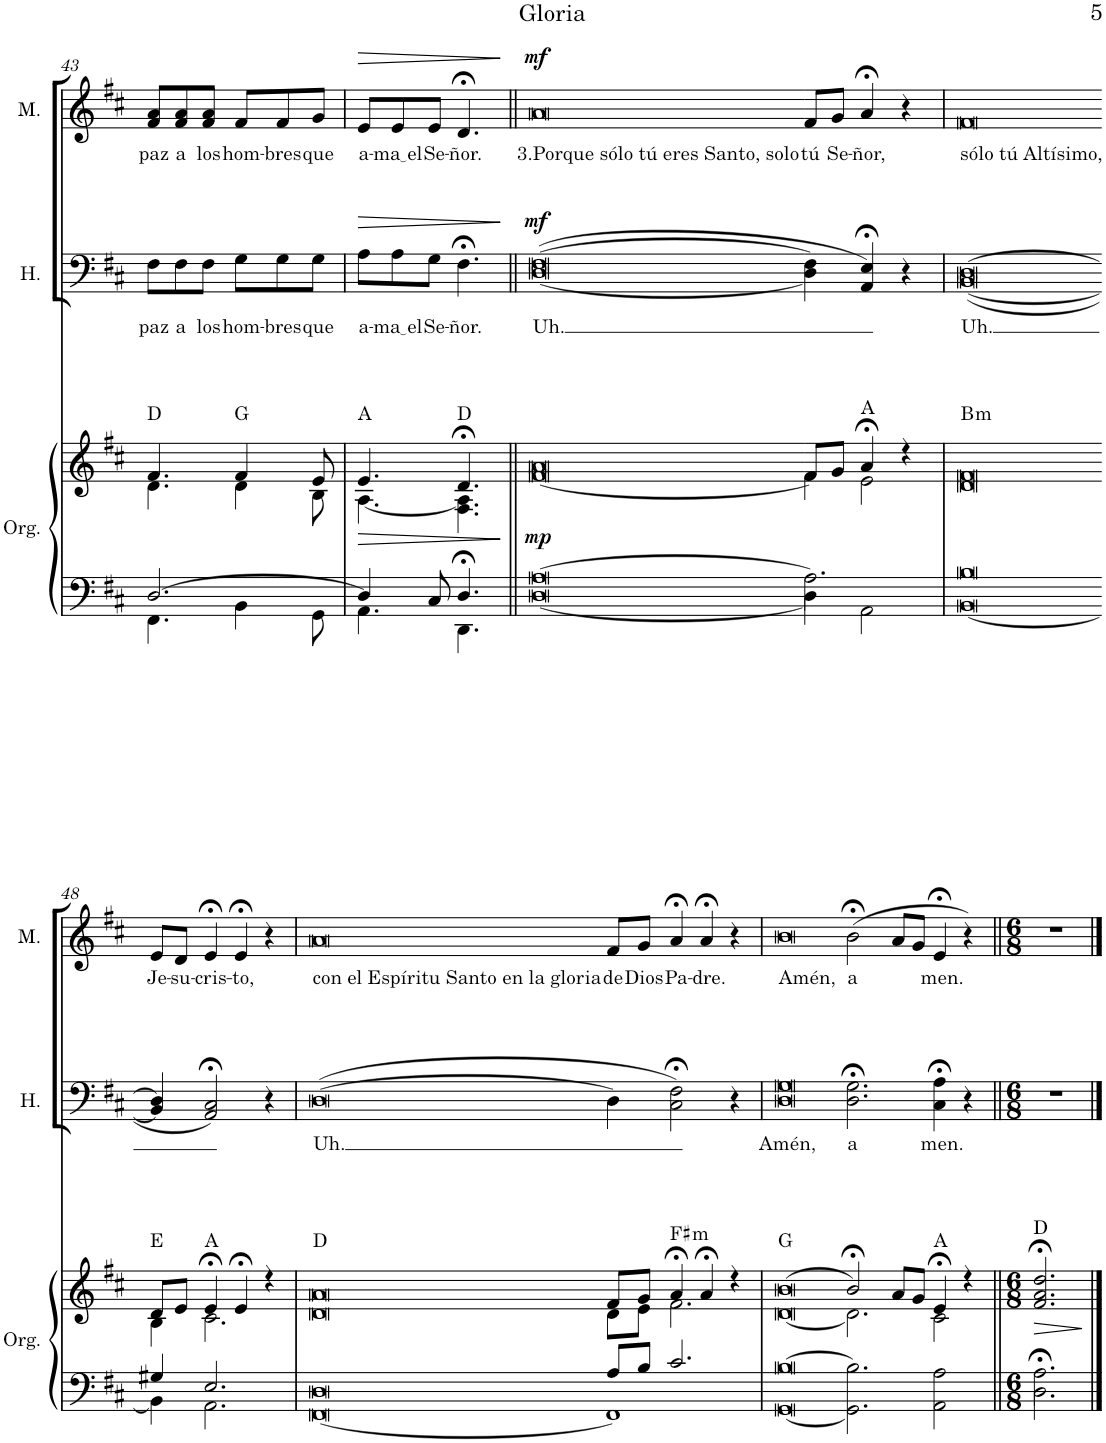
**kern	**kern	**dynam	**harte	**kern	**text	**dynam	**kern	**text	**dynam
*part3	*part3	*part3	*part3	*part2	*part2	*part2	*part1	*part1	*part1
*staff4	*staff3	*staff3/4	*	*staff2	*staff2	*staff2	*staff1	*staff1	*staff1
*I"Órgano	*	*	*	*I"Hombres	*	*	*I"Mujeres	*	*
*	*	*	*	*I'H.	*	*	*I'M.	*	*
!!LO:PB:g=z
*clefF4	*clefG2	*	*	*clefF4	*	*	*clefG2	*	*
*k[f#c#]	*k[f#c#]	*	*	*k[f#c#]	*	*	*k[f#c#]	*	*
*M6/8	*M6/8	*	*	*M6/8	*	*	*M6/8	*	*
=43	=43	=43	=43	=43	=43	=43	=43	=43	=43
*^	*^	*	*	*	*	*	*	*	*
!	!	!	!	!	!	!	!LO:LY:b	!	!	!LO:LY:b	!
[>2.D/	4.FF#\	4.f#/	4.d\	.	D:maj	8F#\L	paz	.	8f#/ 8a/L	paz	.
!	!	!	!	!	!	!	!LO:LY:b	!	!	!LO:LY:b	!
.	.	.	.	.	.	8F#\	a	.	8f#/ 8a/	a	.
!	!	!	!	!	!	!	!LO:LY:b	!	!	!LO:LY:b	!
.	.	.	.	.	.	8F#\J	los	.	8f#/ 8a/J	los	.
!	!	!	!	!	!	!	!LO:LY:b	!	!	!LO:LY:b	!
.	4BB\	4f#/	4d\	.	G:maj	8G\L	hom-	.	8f#/L	hom-	.
!	!	!	!	!	!	!	!LO:LY:b	!	!	!LO:LY:b	!
.	.	.	.	.	.	8G\	-bres	.	8f#/	-bres	.
!	!	!	!	!	!	!	!LO:LY:b	!	!	!LO:LY:b	!
.	8GG\	8e/	8B\	.	.	8G\J	que	.	8g/J	que	.
=44	=44	=44	=44	=44	=44	=44	=44	=44	=44	=44	=44
!	!	!	!	!LO:HP:b	!	!	!LO:LY:b	!LO:HP:b	!	!LO:LY:b	!LO:HP:b
4D/]	4.AA\	4.e/	[4.A\	>	A:maj	8A\L	a-	>	8e/L	a-	>
!	!	!	!	!	!	!	!LO:LY:b	!	!	!LO:LY:b	!
.	.	.	.	.	.	8A\	ma el	.	8e/	ma el	.
!	!	!	!	!	!	!	!LO:LY:b	!	!	!LO:LY:b	!
8C#/	.	.	.	.	.	8G\J	Se-	.	8e/J	Se-	.
!	!	!	!	!	!	!	!LO:LY:b	!	!	!LO:LY:b	!
4.D;</	4.DD\	4.d;</	4.F#\ 4.A\]	.	D:maj	4.F#;<\	-ñor.	.	4.d;</	-ñor.	.
*v	*v	*	*	*	*	*	*	*	*	*	*
*	*v	*v	*	*	*	*	*	*	*	*
.	.	]	.	.	.	]	.	.	]
=45||	=45||	=45||	=45||	=45||	=45||	=45||	=45||	=45||	=45||
*M4/4	*M4/4	*	*	*M4/4	*	*	*M4/4	*	*
!	!	!LO:DY:b	!	!	!LO:LY:b	!LO:DY:a	!	!LO:LY:b	!LO:DY:a
[1D [>1A	[<1f# 1a	mp	.	([1D [1F#	Uh.	mf	1a	3.Porque sólo tú eres Santo, solo	mf
=46-	=46-	=46-	=46-	=46-	=46-	=46-	=46-	=46-	=46-
*M6/8	*M6/8	*	*	*M6/8	*	*	*M6/8	*	*
*^	*^	*	*	*	*	*	*	*	*
!	!	!	!	!	!	!	!	!	!	!LO:LY:b	!
2.A\]	4D\]	8f#/L]	4f#\	.	.	4D\] 4F#\]	.	.	8f#/L	tú	.
!	!	!	!	!	!	!	!	!	!	!LO:LY:b	!
.	.	8g/J	.	.	.	.	.	.	8g/J	Se-	.
!	!	!	!	!	!	!	!	!	!	!LO:LY:b	!
.	2AA\	4a;</	2e\	.	A:maj	4AA/;< 4E/;<)	.	.	4a;</	-ñor,	.
.	.	4r	.	.	.	4r	.	.	4r	.	.
*v	*v	*	*	*	*	*	*	*	*	*	*
*	*v	*v	*	*	*	*	*	*	*	*
=47	=47	=47	=47	=47	=47	=47	=47	=47	=47
*M4/4	*M4/4	*	*	*M4/4	*	*	*M4/4	*	*
!	!	!	!LO:H:kt=m	!	!LO:LY:b	!	!	!LO:LY:b	!
[1BB 1B	1d 1f#	.	B:min	([1BB [1D	Uh.	.	1f#	sólo tú Altísimo,	.
!!LO:LB:g=z
=48-	=48-	=48-	=48-	=48-	=48-	=48-	=48-	=48-	=48-
*^	*^	*	*	*	*	*	*	*	*
!	!	!	!	!	!	!	!	!	!	!LO:LY:b	!
4G#X/	4BB\]	8d/L	4B\	.	E:maj	4BB/] 4D/]	.	.	8e/L	Je-	.
!	!	!	!	!	!	!	!	!	!	!LO:LY:b	!
.	.	8e/J	.	.	.	.	.	.	8d/J	-su-	.
!	!	!	!	!	!	!	!	!	!	!LO:LY:b	!
2.E/	2.AA\	4e;</	2.c#\	.	A:maj	2AA/;< 2C#/;<)	.	.	4e;</	-cris-	.
!	!	!	!	!	!	!	!	!	!	!LO:LY:b	!
.	.	4e;</	.	.	.	.	.	.	4e;</	-to,	.
.	.	4r	.	.	.	4r	.	.	4r	.	.
*v	*v	*	*	*	*	*	*	*	*	*	*
*	*v	*v	*	*	*	*	*	*	*	*
=49	=49	=49	=49	=49	=49	=49	=49	=49	=49
!	!	!	!	!	!LO:LY:b	!	!	!LO:LY:b	!
[1FF# 1D	1d 1a	.	D:maj	([1D	Uh.	.	1a	con el Espíritu Santo en la gloria	.
=50-	=50-	=50-	=50-	=50-	=50-	=50-	=50-	=50-	=50-
*^	*^	*	*	*	*	*	*	*	*
!	!	!	!	!	!	!	!	!	!	!LO:LY:b	!
8A/L	1FF#]	8f#/L	8d\L	.	.	4D\]	.	.	8f#/L	de	.
!	!	!	!	!	!	!	!	!	!	!LO:LY:b	!
8B/J	.	8g/J	8e\J	.	.	.	.	.	8g/J	Dios	.
!	!	!	!	!	!LO:H:kt=m	!	!	!	!	!LO:LY:b	!
2.c#/	.	4a;</	2.f#\	.	F#:min	2C#\;< 2F#\;<)	.	.	4a;</	Pa-	.
!	!	!	!	!	!	!	!	!	!	!LO:LY:b	!
.	.	4a;</	.	.	.	.	.	.	4a;</	-dre.	.
.	.	4r	.	.	.	4r	.	.	4r	.	.
*v	*v	*	*	*	*	*	*	*	*	*	*
*	*v	*v	*	*	*	*	*	*	*	*
=51	=51	=51	=51	=51	=51	=51	=51	=51	=51
!	!	!	!	!	!LO:LY:b	!	!	!LO:LY:b	!
[1GG [1B	[1d [1b	.	G:maj	1D 1G	Amén,	.	1b	Amén,	.
=52-	=52-	=52-	=52-	=52-	=52-	=52-	=52-	=52-	=52-
*M5/4	*M5/4	*	*	*M5/4	*	*	*M5/4	*	*
*	*^	*	*	*	*	*	*	*	*
!	!	!	!	!	!	!LO:LY:b	!	!	!LO:LY:b	!
2.GG\] 2.B\]	2b;</]	2.d\]	.	.	2.D\;< 2.G\;<	a	.	(2b;<\	a	.
.	8a/L	.	.	.	.	.	.	8a/L	.	.
.	8g/J	.	.	.	.	.	.	8g/J	.	.
!	!	!	!	!	!	!LO:LY:b	!	!	!LO:LY:b	!
2AA\ 2A\	4e;</	2c#\	.	A:maj	4C#\;< 4A\;<	-men.	.	4e;</	-men.	.
.	4r	.	.	.	4r	.	.	4r)	.	.
*	*v	*v	*	*	*	*	*	*	*	*
=53||	=53||	=53||	=53||	=53||	=53||	=53||	=53||	=53||	=53||
*M6/8	*M6/8	*	*	*M6/8	*	*	*M6/8	*	*
*^	*	*	*	*	*	*	*	*	*
!	!	!	!LO:HP:b	!	!	!	!	!	!	!
2.A;<\	2.D\	2.f#/;< 2.a/;< 2.dd/;<	>	D:maj	2.r	.	.	2.r	.	.
*v	*v	*	*	*	*	*	*	*	*	*
.	.	]	.	.	.	.	.	.	.
==	==	==	==	==	==	==	==	==	==
*-	*-	*-	*-	*-	*-	*-	*-	*-	*-
